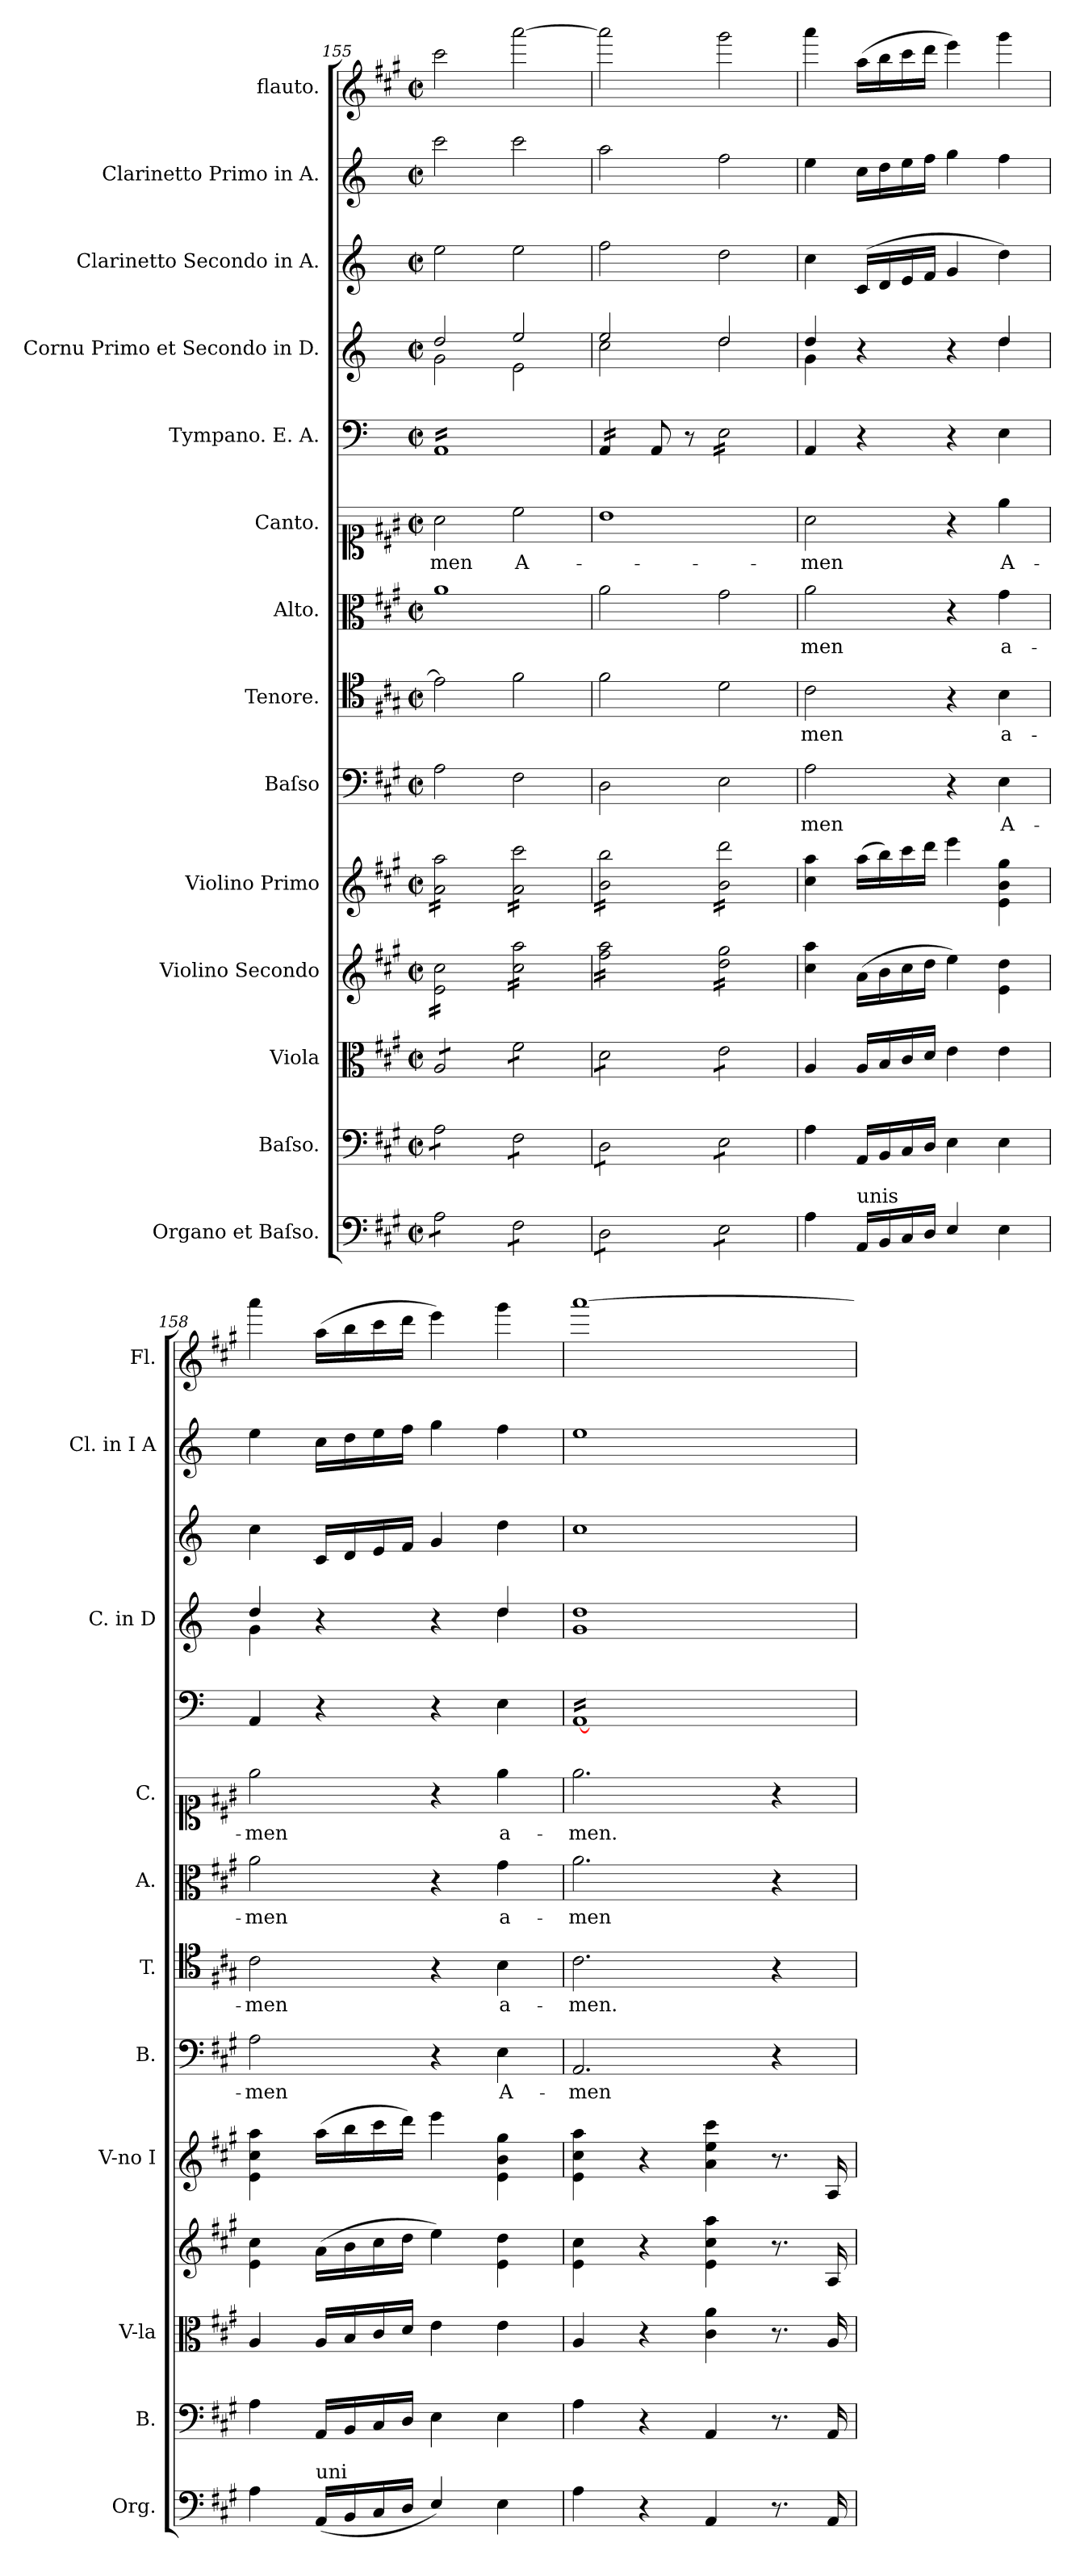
**kern	**kern	**kern	**kern	**kern	**kern	**text	**kern	**text	**kern	**text	**kern	**text	**kern	**kern	**kern	**kern	**kern
*part14	*part13	*part12	*part11	*part10	*part9	*part9	*part8	*part8	*part7	*part7	*part6	*part6	*part5	*part4	*part3	*part2	*part1
*staff14	*staff13	*staff12	*staff11	*staff10	*staff9	*staff9	*staff8	*staff8	*staff7	*staff7	*staff6	*staff6	*staff5	*staff4	*staff3	*staff2	*staff1
*I"Organo et Baſso.	*I"Baſso.	*I"Viola	*I"Violino Secondo	*I"Violino Primo	*I"Baſso	*	*I"Tenore.	*	*I"Alto.	*	*I"Canto.	*	*I"Tympano. E. A.	*I"Cornu Primo et Secondo in D.	*I"Clarinetto Secondo in A.	*I"Clarinetto Primo in A.	*I"flauto.
*I'Org.	*I'B.	*I'V-la	*	*I'V-no I	*I'B.	*	*I'T.	*	*I'A.	*	*I'C.	*	*	*I'C. in D	*	*I'Cl. in I A	*I'Fl.
*clefF4	*clefF4	*clefC3	*clefG2	*clefG2	*clefF4	*	*clefC4	*	*clefC3	*	*clefC1	*	*clefF4	*clefG2	*clefG2	*clefG2	*clefG2
*	*	*	*	*	*	*	*	*	*	*	*	*	*	*ITrd6c10	*ITrd2c3	*ITrd2c3	*
*k[f#c#g#]	*k[f#c#g#]	*k[f#c#g#]	*k[f#c#g#]	*k[f#c#g#]	*k[f#c#g#]	*	*k[f#c#g#]	*	*k[f#c#g#]	*	*k[f#c#g#]	*	*k[]	*k[f#c#]	*k[f#c#g#]	*k[f#c#g#]	*k[f#c#g#]
*M2/2	*M2/2	*M2/2	*M2/2	*M2/2	*M2/2	*	*M2/2	*	*M2/2	*	*M2/2	*	*M2/2	*M2/2	*M2/2	*M2/2	*M2/2
*met(c|)	*met(c|)	*met(c|)	*met(c|)	*met(c|)	*met(c|)	*	*met(c|)	*	*met(c|)	*	*met(c|)	*	*met(c|)	*met(c|)	*met(c|)	*met(c|)	*met(c|)
=155	=155	=155	=155	=155	=155	=155	=155	=155	=155	=155	=155	=155	=155	=155	=155	=155	=155
*	*	*	*	*	*	*	*	*	*	*	*	*	*	*^	*	*	*
*tremolo	*	*	*	*	*	*	*	*	*	*	*	*	*	*	*	*	*	*
*	*tremolo	*	*	*	*	*	*	*	*	*	*	*	*	*	*	*	*	*
*	*	*tremolo	*	*	*	*	*	*	*	*	*	*	*	*	*	*	*	*
*	*	*	*tremolo	*	*	*	*	*	*	*	*	*	*	*	*	*	*	*
*	*	*	*	*tremolo	*	*	*	*	*	*	*	*	*	*	*	*	*	*
*	*	*	*	*	*	*	*	*	*	*	*	*	*tremolo	*	*	*	*	*
8A\L	8A\L	8A/L	16e\ 16cc#\LL	16a\ 16aa\LL	2A\	.	2e\]	.	1a	.	2a\	-men	16AA/LL	2e/	2A\	2cc#\	2aa\	2ccc#\
.	.	.	16e\ 16cc#\	16a\ 16aa\	.	.	.	.	.	.	.	.	16AA/	.	.	.	.	.
8A\	8A\	8A/	16e\ 16cc#\	16a\ 16aa\	.	.	.	.	.	.	.	.	16AA/	.	.	.	.	.
.	.	.	16e\ 16cc#\	16a\ 16aa\	.	.	.	.	.	.	.	.	16AA/	.	.	.	.	.
8A\	8A\	8A/	16e\ 16cc#\	16a\ 16aa\	.	.	.	.	.	.	.	.	16AA/	.	.	.	.	.
.	.	.	16e\ 16cc#\	16a\ 16aa\	.	.	.	.	.	.	.	.	16AA/	.	.	.	.	.
8A\J	8A\J	8A/J	16e\ 16cc#\	16a\ 16aa\	.	.	.	.	.	.	.	.	16AA/	.	.	.	.	.
.	.	.	16e\ 16cc#\JJ	16a\ 16aa\JJ	.	.	.	.	.	.	.	.	16AA/	.	.	.	.	.
8F#\L	8F#\L	8f#\L	16cc#\ 16aa\LL	16a\ 16ccc#\LL	2F#\	.	2f#\	.	.	.	2cc#\	A-	16AA/	2f#/	2F#\	2cc#\	2aa\	[2aaa\
.	.	.	16cc#\ 16aa\	16a\ 16ccc#\	.	.	.	.	.	.	.	.	16AA/	.	.	.	.	.
8F#\	8F#\	8f#\	16cc#\ 16aa\	16a\ 16ccc#\	.	.	.	.	.	.	.	.	16AA/	.	.	.	.	.
.	.	.	16cc#\ 16aa\	16a\ 16ccc#\	.	.	.	.	.	.	.	.	16AA/	.	.	.	.	.
8F#\	8F#\	8f#\	16cc#\ 16aa\	16a\ 16ccc#\	.	.	.	.	.	.	.	.	16AA/	.	.	.	.	.
.	.	.	16cc#\ 16aa\	16a\ 16ccc#\	.	.	.	.	.	.	.	.	16AA/	.	.	.	.	.
8F#\J	8F#\J	8f#\J	16cc#\ 16aa\	16a\ 16ccc#\	.	.	.	.	.	.	.	.	16AA/	.	.	.	.	.
.	.	.	16cc#\ 16aa\JJ	16a\ 16ccc#\JJ	.	.	.	.	.	.	.	.	16AA/JJ	.	.	.	.	.
=156	=156	=156	=156	=156	=156	=156	=156	=156	=156	=156	=156	=156	=156	=156	=156	=156	=156	=156
8D\L	8D\L	8d\L	16ff#\ 16aa\LL	16b\ 16bb\LL	2D\	.	2f#\	.	2a\	.	1b	.	16AA/LL	2f#/	2d\	2dd\	2ff#\	2aaa\]
.	.	.	16ff#\ 16aa\	16b\ 16bb\	.	.	.	.	.	.	.	.	16AA/	.	.	.	.	.
8D\	8D\	8d\	16ff#\ 16aa\	16b\ 16bb\	.	.	.	.	.	.	.	.	16AA/	.	.	.	.	.
.	.	.	16ff#\ 16aa\	16b\ 16bb\	.	.	.	.	.	.	.	.	16AA/JJ	.	.	.	.	.
*	*	*	*	*	*	*	*	*	*	*	*	*	*Xtremolo	*	*	*	*	*
8D\	8D\	8d\	16ff#\ 16aa\	16b\ 16bb\	.	.	.	.	.	.	.	.	8AA/	.	.	.	.	.
.	.	.	16ff#\ 16aa\	16b\ 16bb\	.	.	.	.	.	.	.	.	.	.	.	.	.	.
8D\J	8D\J	8d\J	16ff#\ 16aa\	16b\ 16bb\	.	.	.	.	.	.	.	.	8r	.	.	.	.	.
.	.	.	16ff#\ 16aa\JJ	16b\ 16bb\JJ	.	.	.	.	.	.	.	.	.	.	.	.	.	.
*	*	*	*	*	*	*	*	*	*	*	*	*	*tremolo	*	*	*	*	*
8E\L	8E\L	8e\L	16dd\ 16gg#\LL	16b\ 16ddd\LL	2E\	.	2d\	.	2g#\	.	.	.	16E\LL	2e/	2e\	2b\	2dd\	2ggg#\
.	.	.	16dd\ 16gg#\	16b\ 16ddd\	.	.	.	.	.	.	.	.	16E\	.	.	.	.	.
8E\	8E\	8e\	16dd\ 16gg#\	16b\ 16ddd\	.	.	.	.	.	.	.	.	16E\	.	.	.	.	.
.	.	.	16dd\ 16gg#\	16b\ 16ddd\	.	.	.	.	.	.	.	.	16E\	.	.	.	.	.
8E\	8E\	8e\	16dd\ 16gg#\	16b\ 16ddd\	.	.	.	.	.	.	.	.	16E\	.	.	.	.	.
.	.	.	16dd\ 16gg#\	16b\ 16ddd\	.	.	.	.	.	.	.	.	16E\	.	.	.	.	.
8E\J	8E\J	8e\J	16dd\ 16gg#\	16b\ 16ddd\	.	.	.	.	.	.	.	.	16E\	.	.	.	.	.
*	*	*Xtremolo	*	*	*	*	*	*	*	*	*	*	*	*	*	*	*	*
*	*Xtremolo	*	*	*	*	*	*	*	*	*	*	*	*	*	*	*	*	*
*Xtremolo	*	*	*	*	*	*	*	*	*	*	*	*	*	*	*	*	*	*
.	.	.	16dd\ 16gg#\JJ	16b\ 16ddd\JJ	.	.	.	.	.	.	.	.	16E\JJ	.	.	.	.	.
*	*	*	*	*	*	*	*	*	*	*	*	*	*Xtremolo	*	*	*	*	*
*	*	*	*	*Xtremolo	*	*	*	*	*	*	*	*	*	*	*	*	*	*
*	*	*	*Xtremolo	*	*	*	*	*	*	*	*	*	*	*	*	*	*	*
=157	=157	=157	=157	=157	=157	=157	=157	=157	=157	=157	=157	=157	=157	=157	=157	=157	=157	=157
4A\	4A\	4A/	4cc#\ 4aa\	4cc#\ 4aa\	2A\	-men	2c#\	-men	2a\	-men	2a\	-men	4AA/	4e/	4A\	4a\	4cc#\	4aaa\
!LO:TX:a:t=unis	!	!	!	!	!	!	!	!	!	!	!	!	!	!	!	!	!	!
16AA/LL	16AA/LL	16A/LL	(16a\LL	(16aa\LL	.	.	.	.	.	.	.	.	4r	4r	4ryy	(<16A/LL	16a\LL	(16aa\LL
16BB/	16BB/	16B/	16b\	16bb\)	.	.	.	.	.	.	.	.	.	.	.	16B/	16b\	16bb\
16C#/	16C#/	16c#/	16cc#\	16ccc#\	.	.	.	.	.	.	.	.	.	.	.	16c#/	16cc#\	16ccc#\
16D/JJ	16D/JJ	16d/JJ	16dd\JJ	16ddd\JJ	.	.	.	.	.	.	.	.	.	.	.	16d/JJ	16dd\JJ	16ddd\JJ
4E/	4E\	4e\	4ee\)	4eee\	4r	.	4r	.	4r	.	4r	.	4r	4r	4ryy	4e/	4ee\	4eee\)
4E\	4E\	4e\	4e\ 4dd\	4e\ 4b\ 4gg#\	4E\	A-	4B\	a-	4g#\	a-	4ee\	A-	4E\	4e/	4e\	4b\)	4dd\	4ggg#\
=158	=158	=158	=158	=158	=158	=158	=158	=158	=158	=158	=158	=158	=158	=158	=158	=158	=158	=158
4A\	4A\	4A/	4e\ 4cc#\	4e\ 4cc#\ 4aa\	2A\	-men	2c#\	-men	2a\	-men	2ee\	-men	4AA/	4e/	4A\	4a\	4cc#\	4aaa\
!LO:TX:a:t=uni	!	!	!	!	!	!	!	!	!	!	!	!	!	!	!	!	!	!
(<16AA/LL	16AA/LL	16A/LL	(16a\LL	(16aa\LL	.	.	.	.	.	.	.	.	4r	4r	4ryy	16A/LL	16a\LL	(16aa\LL
16BB/	16BB/	16B/	16b\	16bb\	.	.	.	.	.	.	.	.	.	.	.	16B/	16b\	16bb\
16C#/	16C#/	16c#/	16cc#\	16ccc#\	.	.	.	.	.	.	.	.	.	.	.	16c#/	16cc#\	16ccc#\
16D/JJ	16D/JJ	16d/JJ	16dd\JJ	16ddd\JJ)	.	.	.	.	.	.	.	.	.	.	.	16d/JJ	16dd\JJ	16ddd\JJ
4E/)	4E\	4e\	4ee\)	4eee\	4r	.	4r	.	4r	.	4r	.	4r	4r	4ryy	4e/	4ee\	4eee\)
4E\	4E\	4e\	4e\ 4dd\	4e\ 4b\ 4gg#\	4E\	A-	4B\	a-	4g#\	a-	4ee\	a-	4E\	4e/	4e\	4b\	4dd\	4ggg#\
=159	=159	=159	=159	=159	=159	=159	=159	=159	=159	=159	=159	=159	=159	=159	=159	=159	=159	=159
*	*	*	*	*	*	*	*	*	*	*	*	*	*tremolo	*	*	*	*	*
4A\	4A\	4A/	4e\ 4cc#\	4e\ 4cc#\ 4aa\	2.AA/	-men	2.c#\	-men.	2.a\	-men	2.ee\	-men.	[16AA/LL	1e	1A	1a	1cc#	[1aaa
.	.	.	.	.	.	.	.	.	.	.	.	.	16AA/	.	.	.	.	.
.	.	.	.	.	.	.	.	.	.	.	.	.	16AA/	.	.	.	.	.
.	.	.	.	.	.	.	.	.	.	.	.	.	16AA/	.	.	.	.	.
4r	4r	4r	4r	4r	.	.	.	.	.	.	.	.	16AA/	.	.	.	.	.
.	.	.	.	.	.	.	.	.	.	.	.	.	16AA/	.	.	.	.	.
.	.	.	.	.	.	.	.	.	.	.	.	.	16AA/	.	.	.	.	.
.	.	.	.	.	.	.	.	.	.	.	.	.	16AA/	.	.	.	.	.
4AA/	4AA/	4c#\ 4a\	4e\ 4cc#\ 4aa\	4a\ 4ee\ 4ccc#\	.	.	.	.	.	.	.	.	16AA/	.	.	.	.	.
.	.	.	.	.	.	.	.	.	.	.	.	.	16AA/	.	.	.	.	.
.	.	.	.	.	.	.	.	.	.	.	.	.	16AA/	.	.	.	.	.
.	.	.	.	.	.	.	.	.	.	.	.	.	16AA/	.	.	.	.	.
8.r	8.r	8.r	8.r	8.r	4r	.	4r	.	4r	.	4r	.	16AA/	.	.	.	.	.
.	.	.	.	.	.	.	.	.	.	.	.	.	16AA/	.	.	.	.	.
.	.	.	.	.	.	.	.	.	.	.	.	.	16AA/	.	.	.	.	.
16AA/	16AA/	16A/	16A/	16A/	.	.	.	.	.	.	.	.	16AA/JJ	.	.	.	.	.
*	*	*	*	*	*	*	*	*	*	*	*	*	*Xtremolo	*	*	*	*	*
*	*	*	*	*	*	*	*	*	*	*	*	*	*	*v	*v	*	*	*
=	=	=	=	=	=	=	=	=	=	=	=	=	=	=	=	=	=
*-	*-	*-	*-	*-	*-	*-	*-	*-	*-	*-	*-	*-	*-	*-	*-	*-	*-
